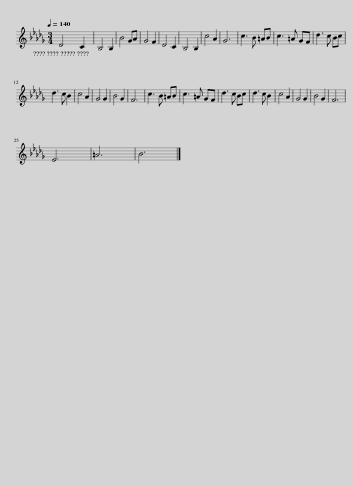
X:1
L:1/8
Q:1/4=140
M:3/4
I:linebreak $
K:Db
V:1 treble
V:1
 D4 C2 | B,4 B,2 | B4 GA | G4 F2 | D4 C2 | %5
 B,4 B,2 | c4 A2 | G6 | c3 B =AB | c3 =A GF | %10
 d3 c Bc |$ d3 c B2 | c4 A2 | G4 G2 | B4 G2 | %15
 F6 | c3 B =AB | c3 =A GF | d3 c Bc | d3 c B2 | %20
 c4 A2 | G4 G2 | B4 G2 | F6 |$ E6 | %25
 =A6 | B6 |] %27
